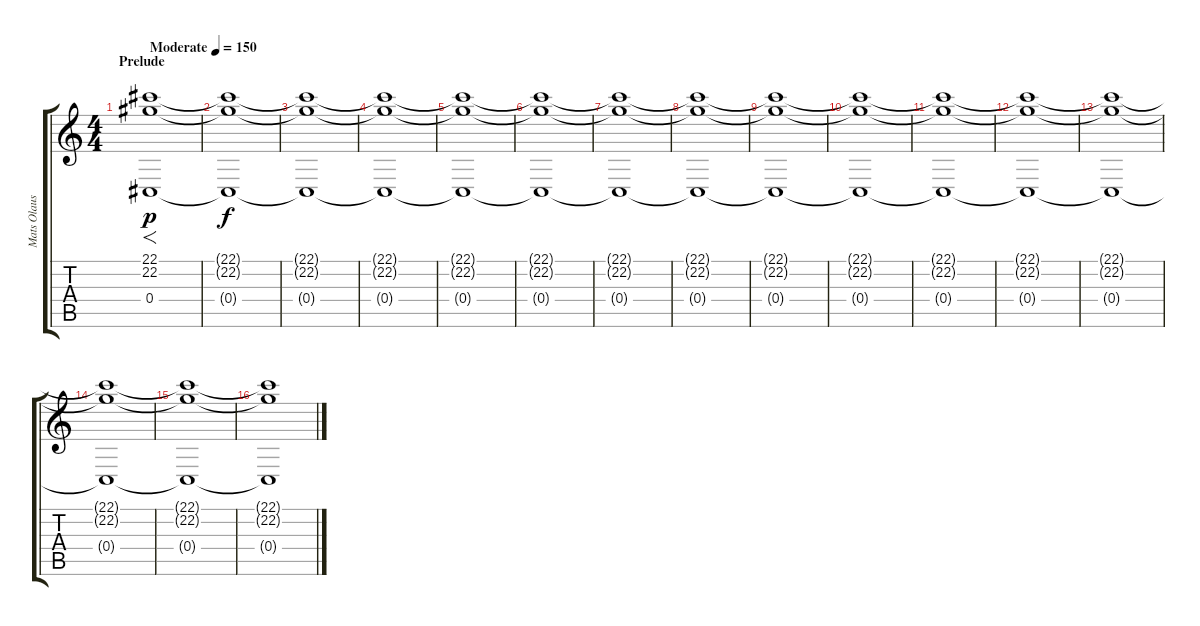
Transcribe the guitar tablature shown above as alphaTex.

\track ("Mats Olausson" "Mats Olaus") {instrument stringensemble1}
\staff {score tabs}
\tuning (Eb4 Bb3 Gb3 Db3 Ab2 Eb2) {hide}
\ts (4 4)
\section ("" "Prelude")
\tempo (150 "Moderate")
\clef g2
\ks c
(22.1 22.2 0.4).1{f dy p instrument stringensemble1} |
(22.1{t} 22.2{t} 0.4{t}).1{dy f} |
(22.1{t} 22.2{t} 0.4{t}).1 |
(22.1{t} 22.2{t} 0.4{t}).1 |
(22.1{t} 22.2{t} 0.4{t}).1 |
(22.1{t} 22.2{t} 0.4{t}).1 |
(22.1{t} 22.2{t} 0.4{t}).1 |
(22.1{t} 22.2{t} 0.4{t}).1 |
(22.1{t} 22.2{t} 0.4{t}).1 |
(22.1{t} 22.2{t} 0.4{t}).1 |
(22.1{t} 22.2{t} 0.4{t}).1 |
(22.1{t} 22.2{t} 0.4{t}).1 |
(22.1{t} 22.2{t} 0.4{t}).1 |
(22.1{t} 22.2{t} 0.4{t}).1 |
(22.1{t} 22.2{t} 0.4{t}).1 |
(22.1{t} 22.2{t} 0.4{t}).1
